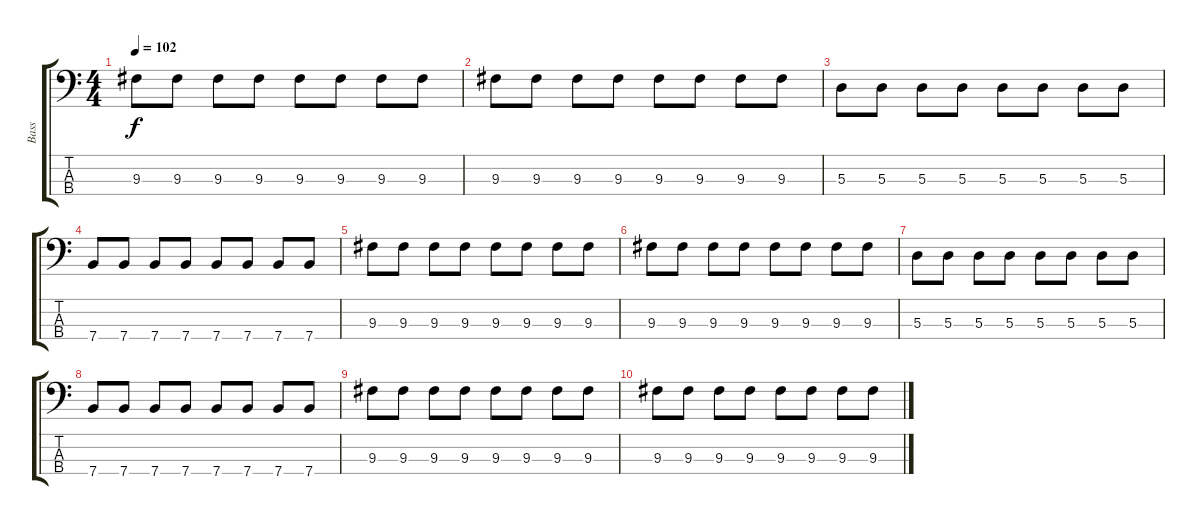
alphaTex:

\track ("Bass" "Bass") {instrument electricbassfinger}
\staff {score tabs}
\tuning (G2 D2 A1 E1) {hide}
\ts (4 4)
\tempo 102
\clef f4
\ks c
9.3.8{dy f} 9.3.8 9.3.8 9.3.8 9.3.8 9.3.8 9.3.8 9.3.8 |
9.3.8 9.3.8 9.3.8 9.3.8 9.3.8 9.3.8 9.3.8 9.3.8 |
5.3.8 5.3.8 5.3.8 5.3.8 5.3.8 5.3.8 5.3.8 5.3.8 |
7.4.8 7.4.8 7.4.8 7.4.8 7.4.8 7.4.8 7.4.8 7.4.8 |
9.3.8 9.3.8 9.3.8 9.3.8 9.3.8 9.3.8 9.3.8 9.3.8 |
9.3.8 9.3.8 9.3.8 9.3.8 9.3.8 9.3.8 9.3.8 9.3.8 |
5.3.8 5.3.8 5.3.8 5.3.8 5.3.8 5.3.8 5.3.8 5.3.8 |
7.4.8 7.4.8 7.4.8 7.4.8 7.4.8 7.4.8 7.4.8 7.4.8 |
9.3.8 9.3.8 9.3.8 9.3.8 9.3.8 9.3.8 9.3.8 9.3.8 |
9.3.8 9.3.8 9.3.8 9.3.8 9.3.8 9.3.8 9.3.8 9.3.8
